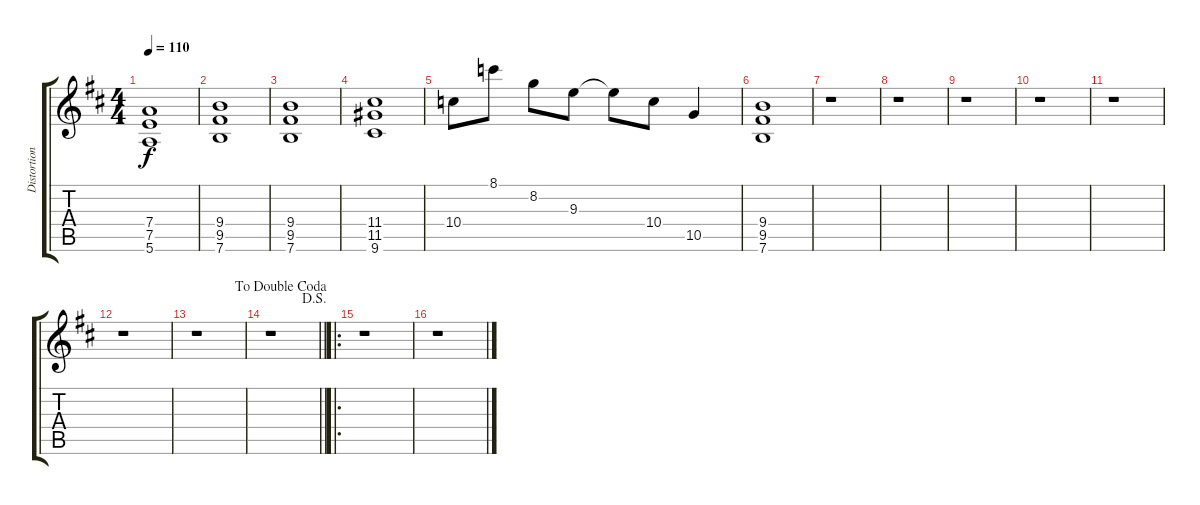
\track ("Distortion Gtr" "Distortion") {instrument distortionguitar}
\staff {score tabs}
\tuning (E4 B3 G3 D3 A2 E2) {hide}
\ts (4 4)
\tempo 110
\clef g2
\ks d
(7.4 7.5 5.6).1{dy f} |
(9.4 9.5 7.6).1 |
(9.4 9.5 7.6).1 |
(11.4 11.5 9.6).1 |
10.4.8 8.1.8 8.2.8 9.3.8 9.3{t}.8 10.4.8 10.5.4 |
(9.4 9.5 7.6).1 |
r.1 |
r.1 |
r.1 |
r.1 |
r.1 |
r.1 |
r.1 |
\jump dalsegno
\jump dadoublecoda
\barLineRight lightlight
r.1 |
\ro
r.1 |
r.1
